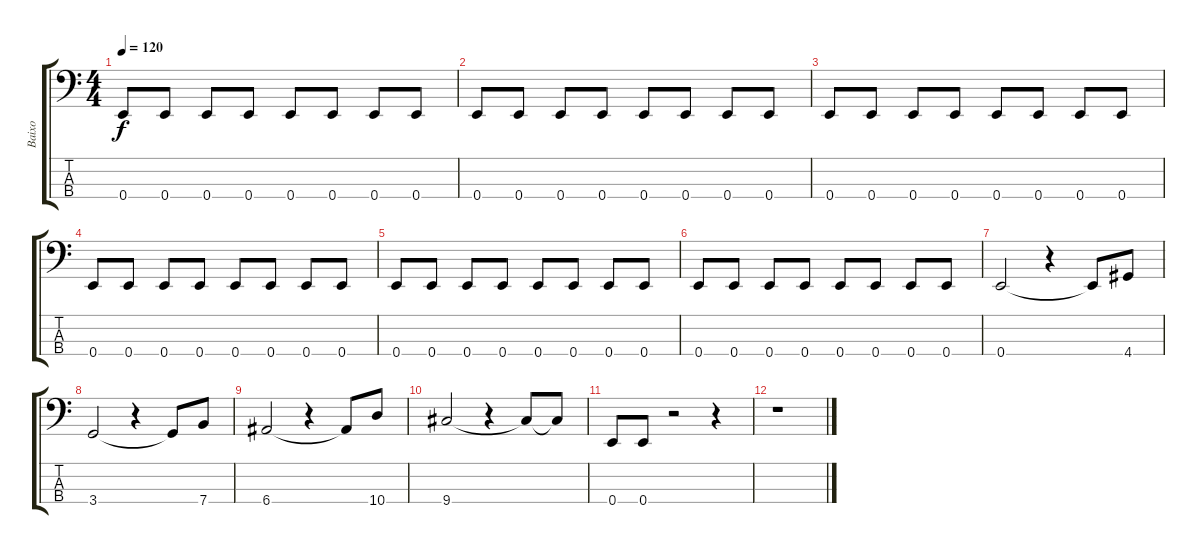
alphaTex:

\track ("Baixo" "Baixo") {instrument electricbassfinger}
\staff {score tabs}
\tuning (G2 D2 A1 E1) {hide}
\ts (4 4)
\tempo 120
\clef f4
\ks c
0.4.8{dy f} 0.4.8 0.4.8 0.4.8 0.4.8 0.4.8 0.4.8 0.4.8 |
0.4.8 0.4.8 0.4.8 0.4.8 0.4.8 0.4.8 0.4.8 0.4.8 |
0.4.8 0.4.8 0.4.8 0.4.8 0.4.8 0.4.8 0.4.8 0.4.8 |
0.4.8 0.4.8 0.4.8 0.4.8 0.4.8 0.4.8 0.4.8 0.4.8 |
0.4.8 0.4.8 0.4.8 0.4.8 0.4.8 0.4.8 0.4.8 0.4.8 |
0.4.8 0.4.8 0.4.8 0.4.8 0.4.8 0.4.8 0.4.8 0.4.8 |
0.4.2 r.4 0.4{t}.8 4.4.8 |
3.4.2 r.4 3.4{t}.8 7.4.8 |
6.4.2 r.4 6.4{t}.8 10.4.8 |
9.4.2 r.4 9.4{t}.8 9.4{t}.8 |
0.4.8 0.4.8 r.2 r.4 |
r.1
